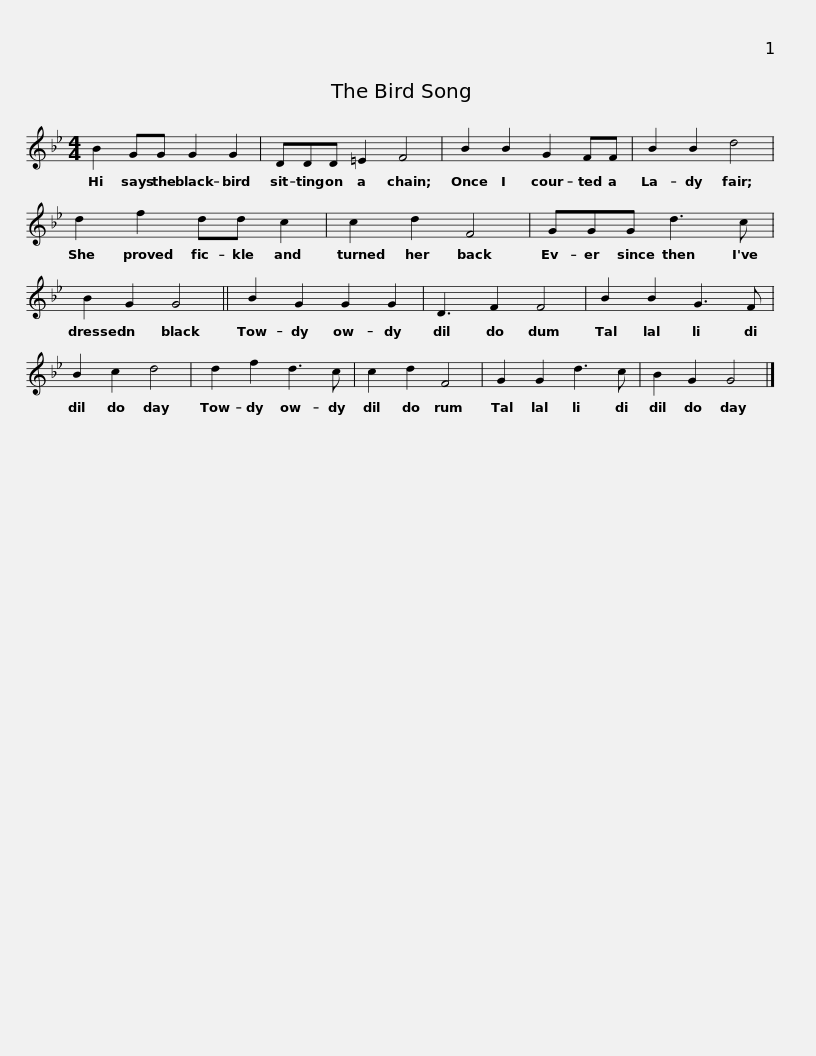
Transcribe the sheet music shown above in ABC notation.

X:1
L:1/8
M:4/4
I:linebreak $
K:Gmin
V:1 treble
V:1
 B2 GG G2 G2 | DDD =E2 F4 | B2 B2 G2 FF | B2 B2 d4 |$ d2 f2 dd c2 | %5
 c2 d2 F4 | GGG d3 c | B2 G2 G4 || B2 G2 G2 G2 |$ D3 F2 F4 | %10
 B2 B2 G3 F | B2 c2 d4 | d2 f2 d3 c | c2 d2 F4 | G2 G2 d3 c | %15
 B2 G2 G4 |] %16
